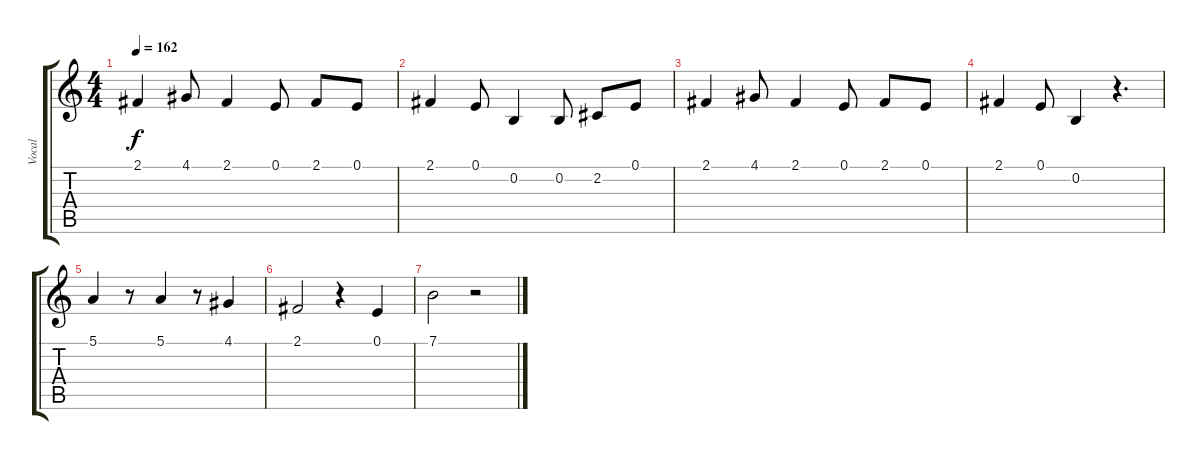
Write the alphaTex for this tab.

\track ("Vocal" "Vocal") {instrument electricpiano2}
\staff {score tabs}
\tuning (E4 B3 G3 D3 A2 E2) {hide}
\ts (4 4)
\tempo 162
\clef g2
\ks c
2.1.4{dy f} 4.1.8 2.1.4 0.1.8 2.1.8 0.1.8 |
2.1.4 0.1.8 0.2.4 0.2.8 2.2.8 0.1.8 |
2.1.4 4.1.8 2.1.4 0.1.8 2.1.8 0.1.8 |
2.1.4 0.1.8 0.2.4 r.4{d} |
5.1.4 r.8 5.1.4 r.8 4.1.4 |
2.1.2 r.4 0.1.4 |
7.1.2 r.2
